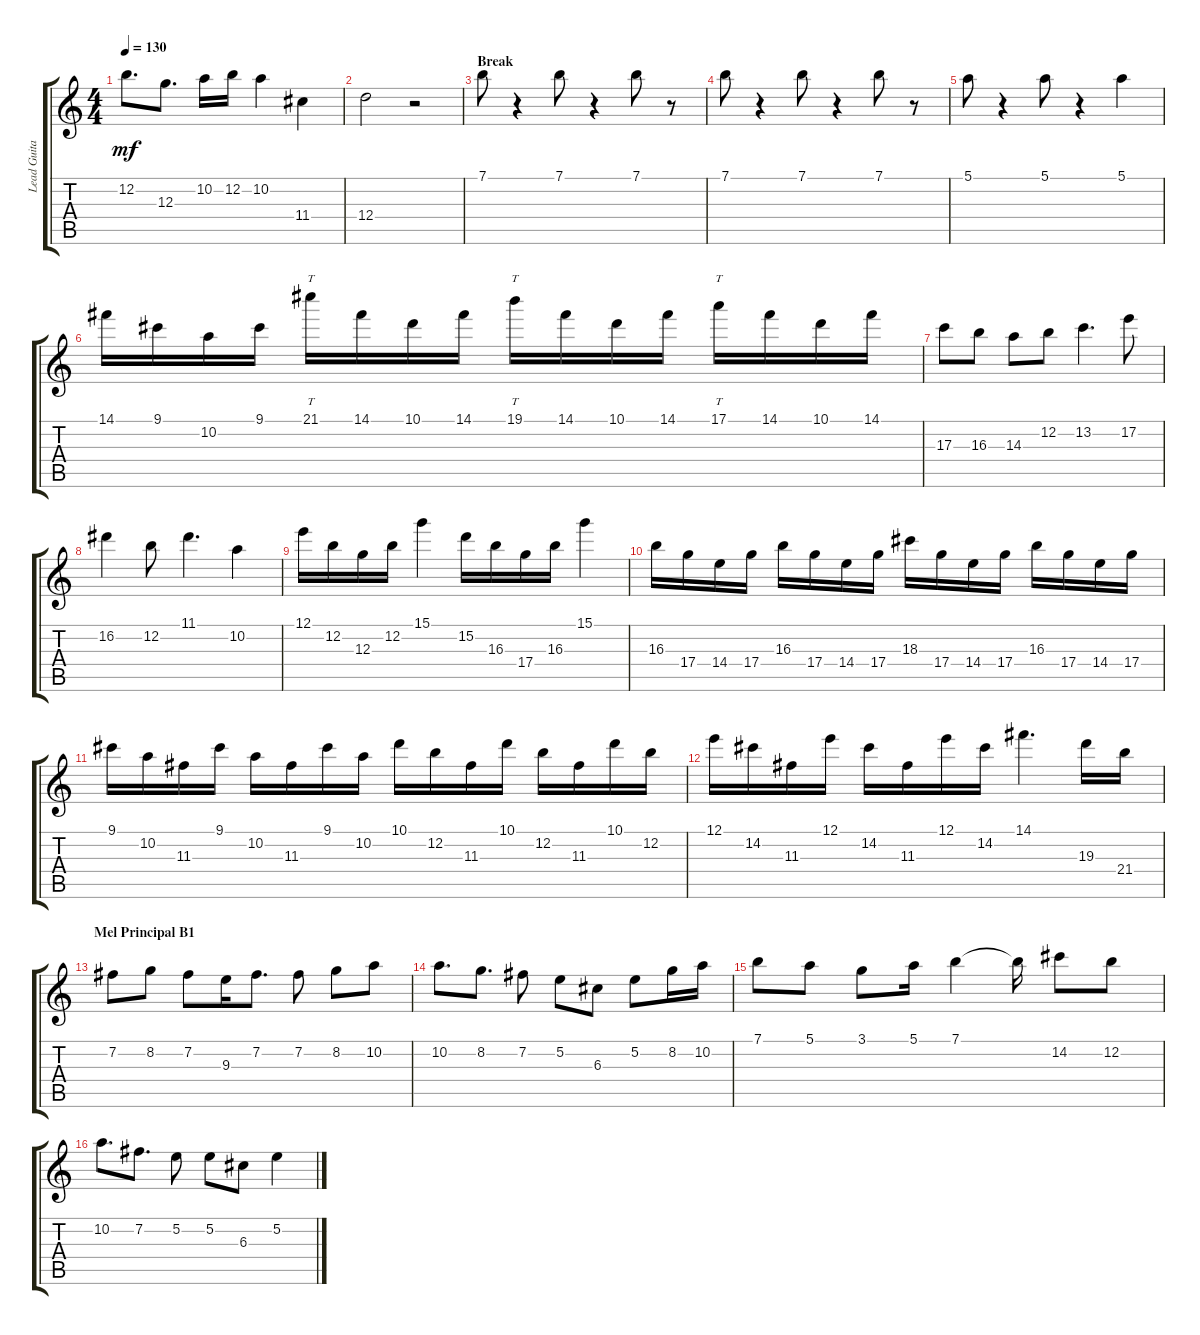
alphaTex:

\track ("Lead Guitar" "Lead Guita") {instrument overdrivenguitar}
\staff {score tabs}
\tuning (E4 B3 G3 D3 A2 E2) {hide}
\ts (4 4)
\tempo 130
\clef g2
\ks c
12.2.8{d dy mf} 12.3.8{d} 10.2.16 12.2.16 10.2.4 11.4.4 |
12.4.2 r.2 |
\section ("" "Break")
7.1.8 r.4 7.1.8 r.4 7.1.8 r.8 |
7.1.8 r.4 7.1.8 r.4 7.1.8 r.8 |
5.1.8 r.4 5.1.8 r.4 5.1.4 |
14.1.16 9.1.16 10.2.16 9.1.16 21.1.16{tt} 14.1.16 10.1.16 14.1.16 19.1.16{tt} 14.1.16 10.1.16 14.1.16 17.1.16{tt} 14.1.16 10.1.16 14.1.16 |
17.3.8 16.3.8 14.3.8 12.2.8 13.2.4{d} 17.2.8 |
16.2.4 12.2.8 11.1.4{d} 10.2.4 |
12.1.16 12.2.16 12.3.16 12.2.16 15.1.4 15.2.16 16.3.16 17.4.16 16.3.16 15.1.4 |
16.3.16 17.4.16 14.4.16 17.4.16 16.3.16 17.4.16 14.4.16 17.4.16 18.3.16 17.4.16 14.4.16 17.4.16 16.3.16 17.4.16 14.4.16 17.4.16 |
9.1.16 10.2.16 11.3.16 9.1.16 10.2.16 11.3.16 9.1.16 10.2.16 10.1.16 12.2.16 11.3.16 10.1.16 12.2.16 11.3.16 10.1.16 12.2.16 |
12.1.16 14.2.16 11.3.16 12.1.16 14.2.16 11.3.16 12.1.16 14.2.16 14.1.4{d} 19.3.16 21.4.16 |
\section ("" "Mel Principal B1")
7.2.8 8.2.8 7.2.8 9.3.16 7.2.8{d} 7.2.8 8.2.8 10.2.8 |
10.2.8{d} 8.2.8{d} 7.2.8 5.2.8 6.3.8 5.2.8 8.2.16 10.2.16 |
7.1.8 5.1.8 3.1.8 5.1.16 7.1.4 7.1{t}.16 14.2.8 12.2.8 |
10.2.8{d} 7.2.8{d} 5.2.8 5.2.8 6.3.8 5.2.4
